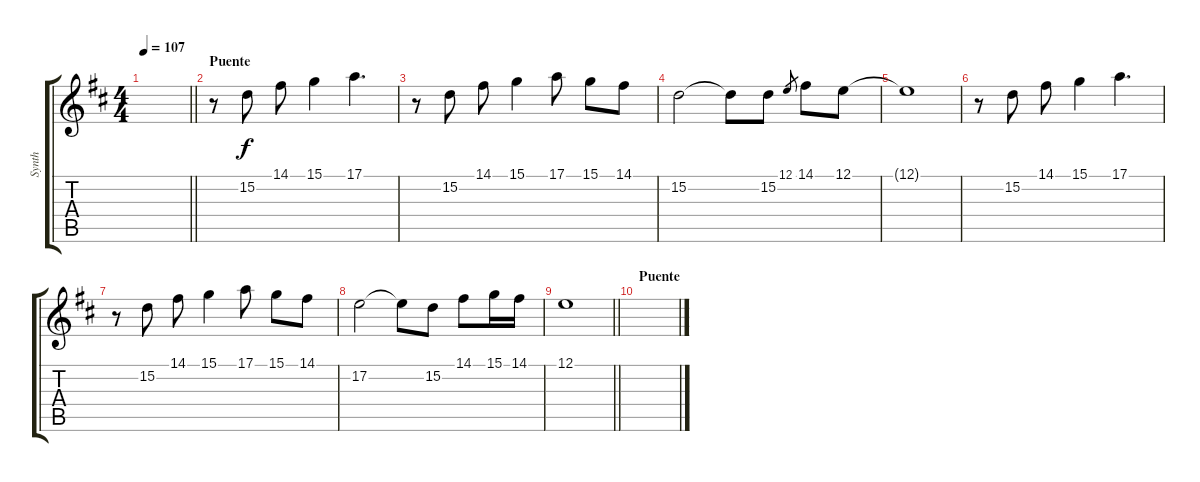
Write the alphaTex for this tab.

\track ("Synth" "Synth") {instrument lead2sawtooth}
\staff {score tabs}
\tuning (E4 B3 G3 D3 A2 E2) {hide}
\ts (4 4)
\tempo 107
\clef g2
\barLineRight lightlight
\ks d
|
\section ("" "Puente")
r.8 15.2.8 14.1.8 15.1.4 17.1.4{d} |
r.8 15.2.8 14.1.8 15.1.4 17.1.8 15.1.8 14.1.8 |
15.2.2 15.2{t}.8 15.2.8 12.1.8{gr} 14.1.8 12.1.8 |
12.1{t}.1 |
r.8 15.2.8 14.1.8 15.1.4 17.1.4{d} |
r.8 15.2.8 14.1.8 15.1.4 17.1.8 15.1.8 14.1.8 |
17.2.2 17.2{t}.8 15.2.8 14.1.8 15.1.16 14.1.16 |
\barLineRight lightlight
12.1.1 |
\section ("" "Puente")
